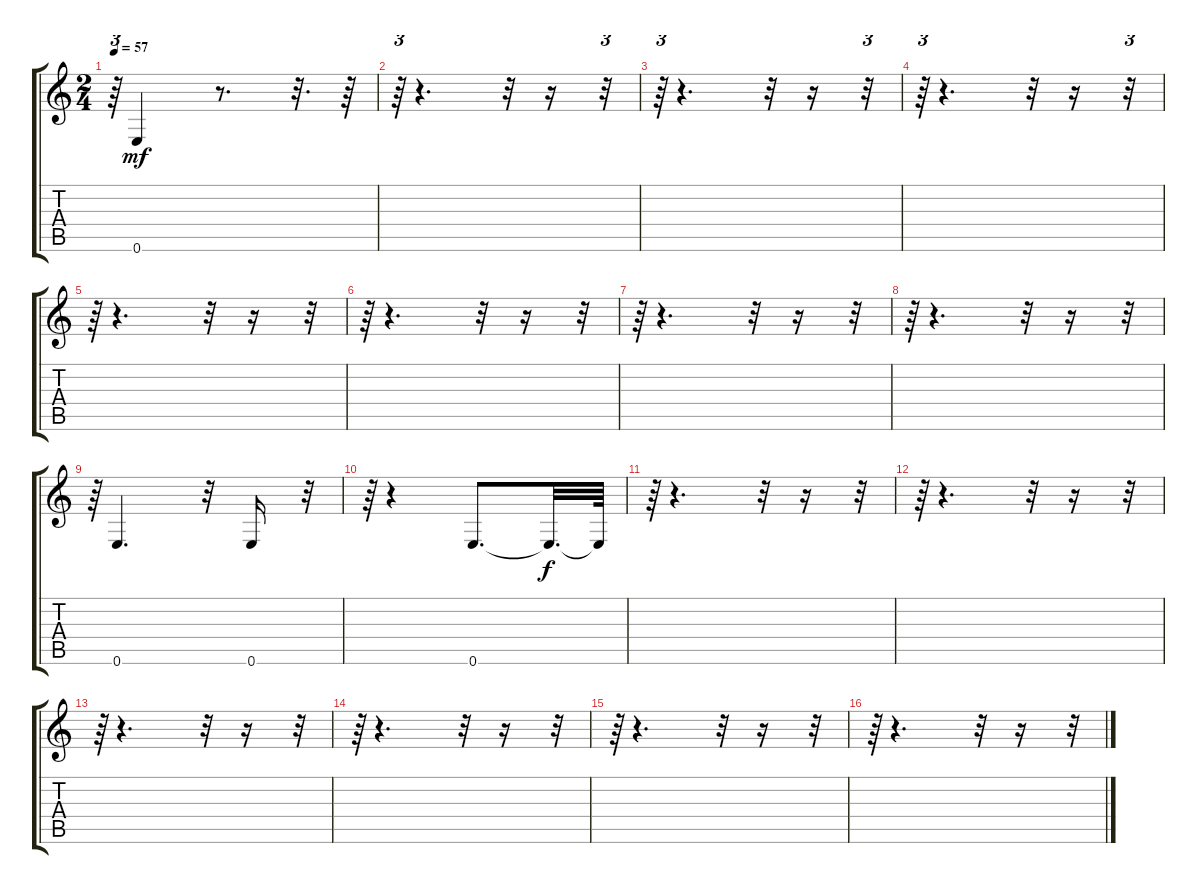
\track "" {instrument electricbasspick}
\staff {score tabs}
\tuning (E4 B3 G3 D3 A2 E2) {hide}
\ts (2 4)
\tempo 57
\clef g2
\ks c
r.64{tu (3 2) dy mf} 0.6.4 r.8{d} r.32{d} r.64 |
r.64{tu (3 2)} r.4{d} r.32 r.16 r.32{tu (3 2)} |
r.64{tu (3 2)} r.4{d} r.32 r.16 r.32{tu (3 2)} |
r.64{tu (3 2)} r.4{d} r.32 r.16 r.32{tu (3 2)} |
r.64{tu (3 2)} r.4{d} r.32 r.16 r.32{tu (3 2)} |
r.64{tu (3 2)} r.4{d} r.32 r.16 r.32{tu (3 2)} |
r.64{tu (3 2)} r.4{d} r.32 r.16 r.32{tu (3 2)} |
r.64{tu (3 2)} r.4{d} r.32 r.16 r.32{tu (3 2)} |
r.64{tu (3 2)} 0.6.4{d} r.32 0.6.16 r.32{tu (3 2)} |
r.64{tu (3 2)} r.4 0.6.8{d} 0.6{t}.32{d dy f} 0.6{t}.64 |
r.64{tu (3 2)} r.4{d} r.32 r.16 r.32{tu (3 2)} |
r.64{tu (3 2)} r.4{d} r.32 r.16 r.32{tu (3 2)} |
r.64{tu (3 2)} r.4{d} r.32 r.16 r.32{tu (3 2)} |
r.64{tu (3 2)} r.4{d} r.32 r.16 r.32{tu (3 2)} |
r.64{tu (3 2)} r.4{d} r.32 r.16 r.32{tu (3 2)} |
r.64{tu (3 2)} r.4{d} r.32 r.16 r.32{tu (3 2)}
